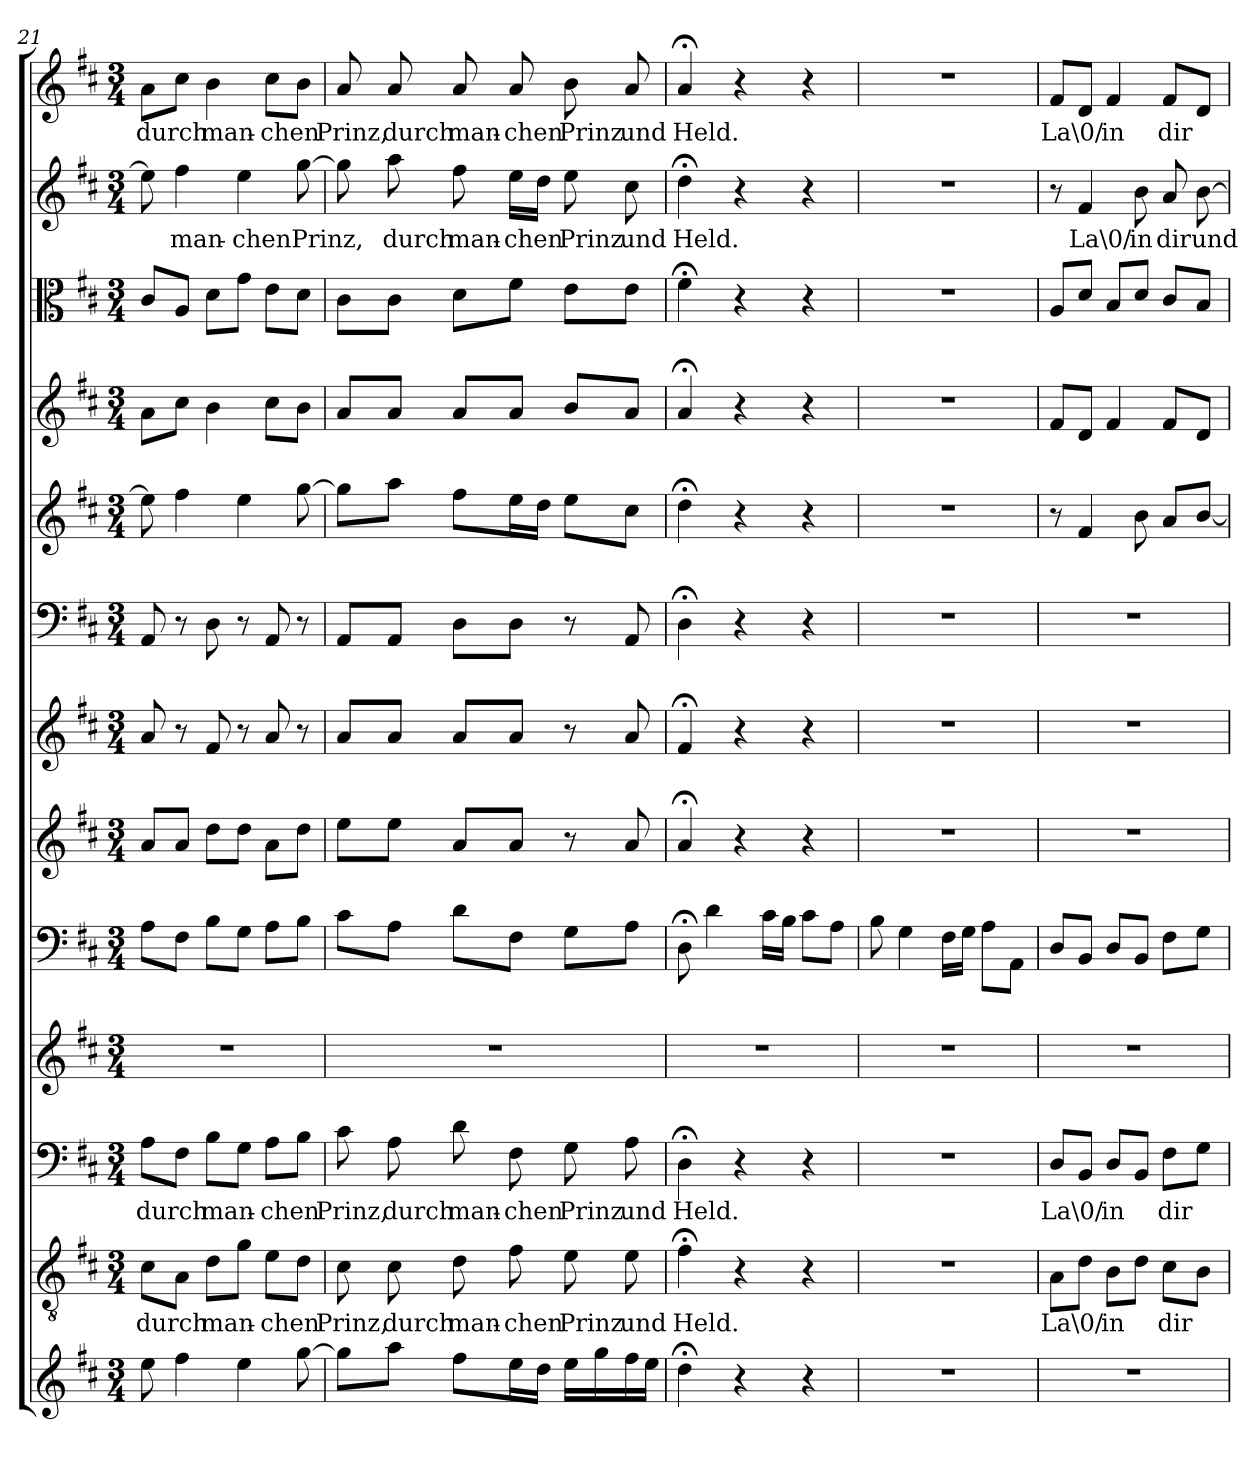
**kern	**kern	**text	**kern	**text	**kern	**kern	**kern	**kern	**kern	**kern	**kern	**kern	**kern	**text	**kern	**text
*part13	*part12	*part12	*part11	*part11	*part10	*part9	*part8	*part7	*part6	*part5	*part4	*part3	*part2	*part2	*part1	*part1
*staff13	*staff12	*staff12	*staff11	*staff11	*staff10	*staff9	*staff8	*staff7	*staff6	*staff5	*staff4	*staff3	*staff2	*staff2	*staff1	*staff1
*clefG2	*clefGv2	*	*clefF4	*	*clefG2	*clefF4	*clefG2	*clefG2	*clefF4	*clefG2	*clefG2	*clefC3	*clefG2	*	*clefG2	*
*k[f#c#]	*k[f#c#]	*	*k[f#c#]	*	*k[f#c#]	*k[f#c#]	*k[f#c#]	*k[f#c#]	*k[f#c#]	*k[f#c#]	*k[f#c#]	*k[f#c#]	*k[f#c#]	*	*k[f#c#]	*
*D:	*D:	*	*D:	*	*D:	*D:	*D:	*D:	*D:	*D:	*D:	*D:	*D:	*	*D:	*
*M3/4	*M3/4	*	*M3/4	*	*M3/4	*M3/4	*M3/4	*M3/4	*M3/4	*M3/4	*M3/4	*M3/4	*M3/4	*	*M3/4	*
=21	=21	=21	=21	=21	=21	=21	=21	=21	=21	=21	=21	=21	=21	=21	=21	=21
8ee\	8c#\L	durch	8A\L	durch	2.r	8A\L	8a/L	8a/	8AA/	8ee\]	8a\L	8c#/L	8ee\]	.	8a\L	durch
4ff#\	8A\J	.	8F#\J	.	.	8F#\J	8a/J	8r	8r	4ff#\	8cc#\J	8A/J	4ff#\	man-	8cc#\J	.
.	8d\L	man-	8B\L	man-	.	8B\L	8dd\L	8f#/	8D\	.	4b\	8d\L	.	.	4b\	man-
4ee\	8g\J	.	8G\J	.	.	8G\J	8dd\J	8r	8r	4ee\	.	8g\J	4ee\	-chen	.	.
.	8e\L	-chen	8A\L	-chen	.	8A\L	8a\L	8a/	8AA/	.	8cc#\L	8e\L	.	.	8cc#\L	-chen
[8gg\	8d\J	.	8B\J	.	.	8B\J	8dd\J	8r	8r	[8gg\	8b\J	8d\J	[8gg\	Prinz,	8b\J	.
=22	=22	=22	=22	=22	=22	=22	=22	=22	=22	=22	=22	=22	=22	=22	=22	=22
8gg\L]	8c#\	Prinz,	8c#\	Prinz,	2.r	8c#\L	8ee\L	8a/L	8AA/L	8gg\L]	8a/L	8c#\L	8gg\]	.	8a/	Prinz,
8aa\J	8c#\	durch	8A\	durch	.	8A\J	8ee\J	8a/J	8AA/J	8aa\J	8a/J	8c#\J	8aa\	durch	8a/	durch
8ff#\L	8d\	man-	8d\	man-	.	8d\L	8a/L	8a/L	8D\L	8ff#\L	8a/L	8d\L	8ff#\	man-	8a/	man-
16ee\L	8f#\	-chen	8F#\	-chen	.	8F#\J	8a/J	8a/J	8D\J	16ee\L	8a/J	8f#\J	16ee\LL	-chen	8a/	-chen
16dd\JJ	.	.	.	.	.	.	.	.	.	16dd\JJ	.	.	16dd\JJ	.	.	.
16ee\LL	8e\	Prinz	8G\	Prinz	.	8G\L	8r	8r	8r	8ee\L	8b/L	8e\L	8ee\	Prinz	8b\	Prinz
16gg\	.	.	.	.	.	.	.	.	.	.	.	.	.	.	.	.
16ff#\	8e\	und	8A\	und	.	8A\J	8a/	8a/	8AA/	8cc#\J	8a/J	8e\J	8cc#\	und	8a/	und
16ee\JJ	.	.	.	.	.	.	.	.	.	.	.	.	.	.	.	.
=23	=23	=23	=23	=23	=23	=23	=23	=23	=23	=23	=23	=23	=23	=23	=23	=23
4dd;<\	4f#;<\	Held.	4D;<\	Held.	2.r	8D;<\	4a;</	4f#;</	4D;<\	4dd;<\	4a;</	4f#;<\	4dd;<\	Held.	4a;</	Held.
.	.	.	.	.	.	4d\	.	.	.	.	.	.	.	.	.	.
4r	4r	.	4r	.	.	.	4r	4r	4r	4r	4r	4r	4r	.	4r	.
.	.	.	.	.	.	16c#\LL	.	.	.	.	.	.	.	.	.	.
.	.	.	.	.	.	16B\JJ	.	.	.	.	.	.	.	.	.	.
4r	4r	.	4r	.	.	8c#\L	4r	4r	4r	4r	4r	4r	4r	.	4r	.
.	.	.	.	.	.	8A\J	.	.	.	.	.	.	.	.	.	.
=24	=24	=24	=24	=24	=24	=24	=24	=24	=24	=24	=24	=24	=24	=24	=24	=24
2.r	2.r	.	2.r	.	2.r	8B\	2.r	2.r	2.r	2.r	2.r	2.r	2.r	.	2.r	.
.	.	.	.	.	.	4G\	.	.	.	.	.	.	.	.	.	.
.	.	.	.	.	.	16F#\LL	.	.	.	.	.	.	.	.	.	.
.	.	.	.	.	.	16G\JJ	.	.	.	.	.	.	.	.	.	.
.	.	.	.	.	.	8A\L	.	.	.	.	.	.	.	.	.	.
.	.	.	.	.	.	8AA\J	.	.	.	.	.	.	.	.	.	.
=25	=25	=25	=25	=25	=25	=25	=25	=25	=25	=25	=25	=25	=25	=25	=25	=25
2.r	8A\L	La\0/	8D/L	La\0/	2.r	8D/L	2.r	2.r	2.r	8r	8f#/L	8A/L	8r	.	8f#/L	La\0/
.	8d\J	.	8BB/J	.	.	8BB/J	.	.	.	4f#/	8d/J	8d/J	4f#/	La\0/	8d/J	.
.	8B\L	in	8D/L	in	.	8D/L	.	.	.	.	4f#/	8B/L	.	.	4f#/	in
.	8d\J	.	8BB/J	.	.	8BB/J	.	.	.	8b\	.	8d/J	8b\	in	.	.
.	8c#\L	dir	8F#\L	dir	.	8F#\L	.	.	.	8a/L	8f#/L	8c#/L	8a/	dir	8f#/L	dir
.	8B\J	.	8G\J	.	.	8G\J	.	.	.	[8b/J	8d/J	8B/J	[8b\	und	8d/J	.
=	=	=	=	=	=	=	=	=	=	=	=	=	=	=	=	=
*-	*-	*-	*-	*-	*-	*-	*-	*-	*-	*-	*-	*-	*-	*-	*-	*-
